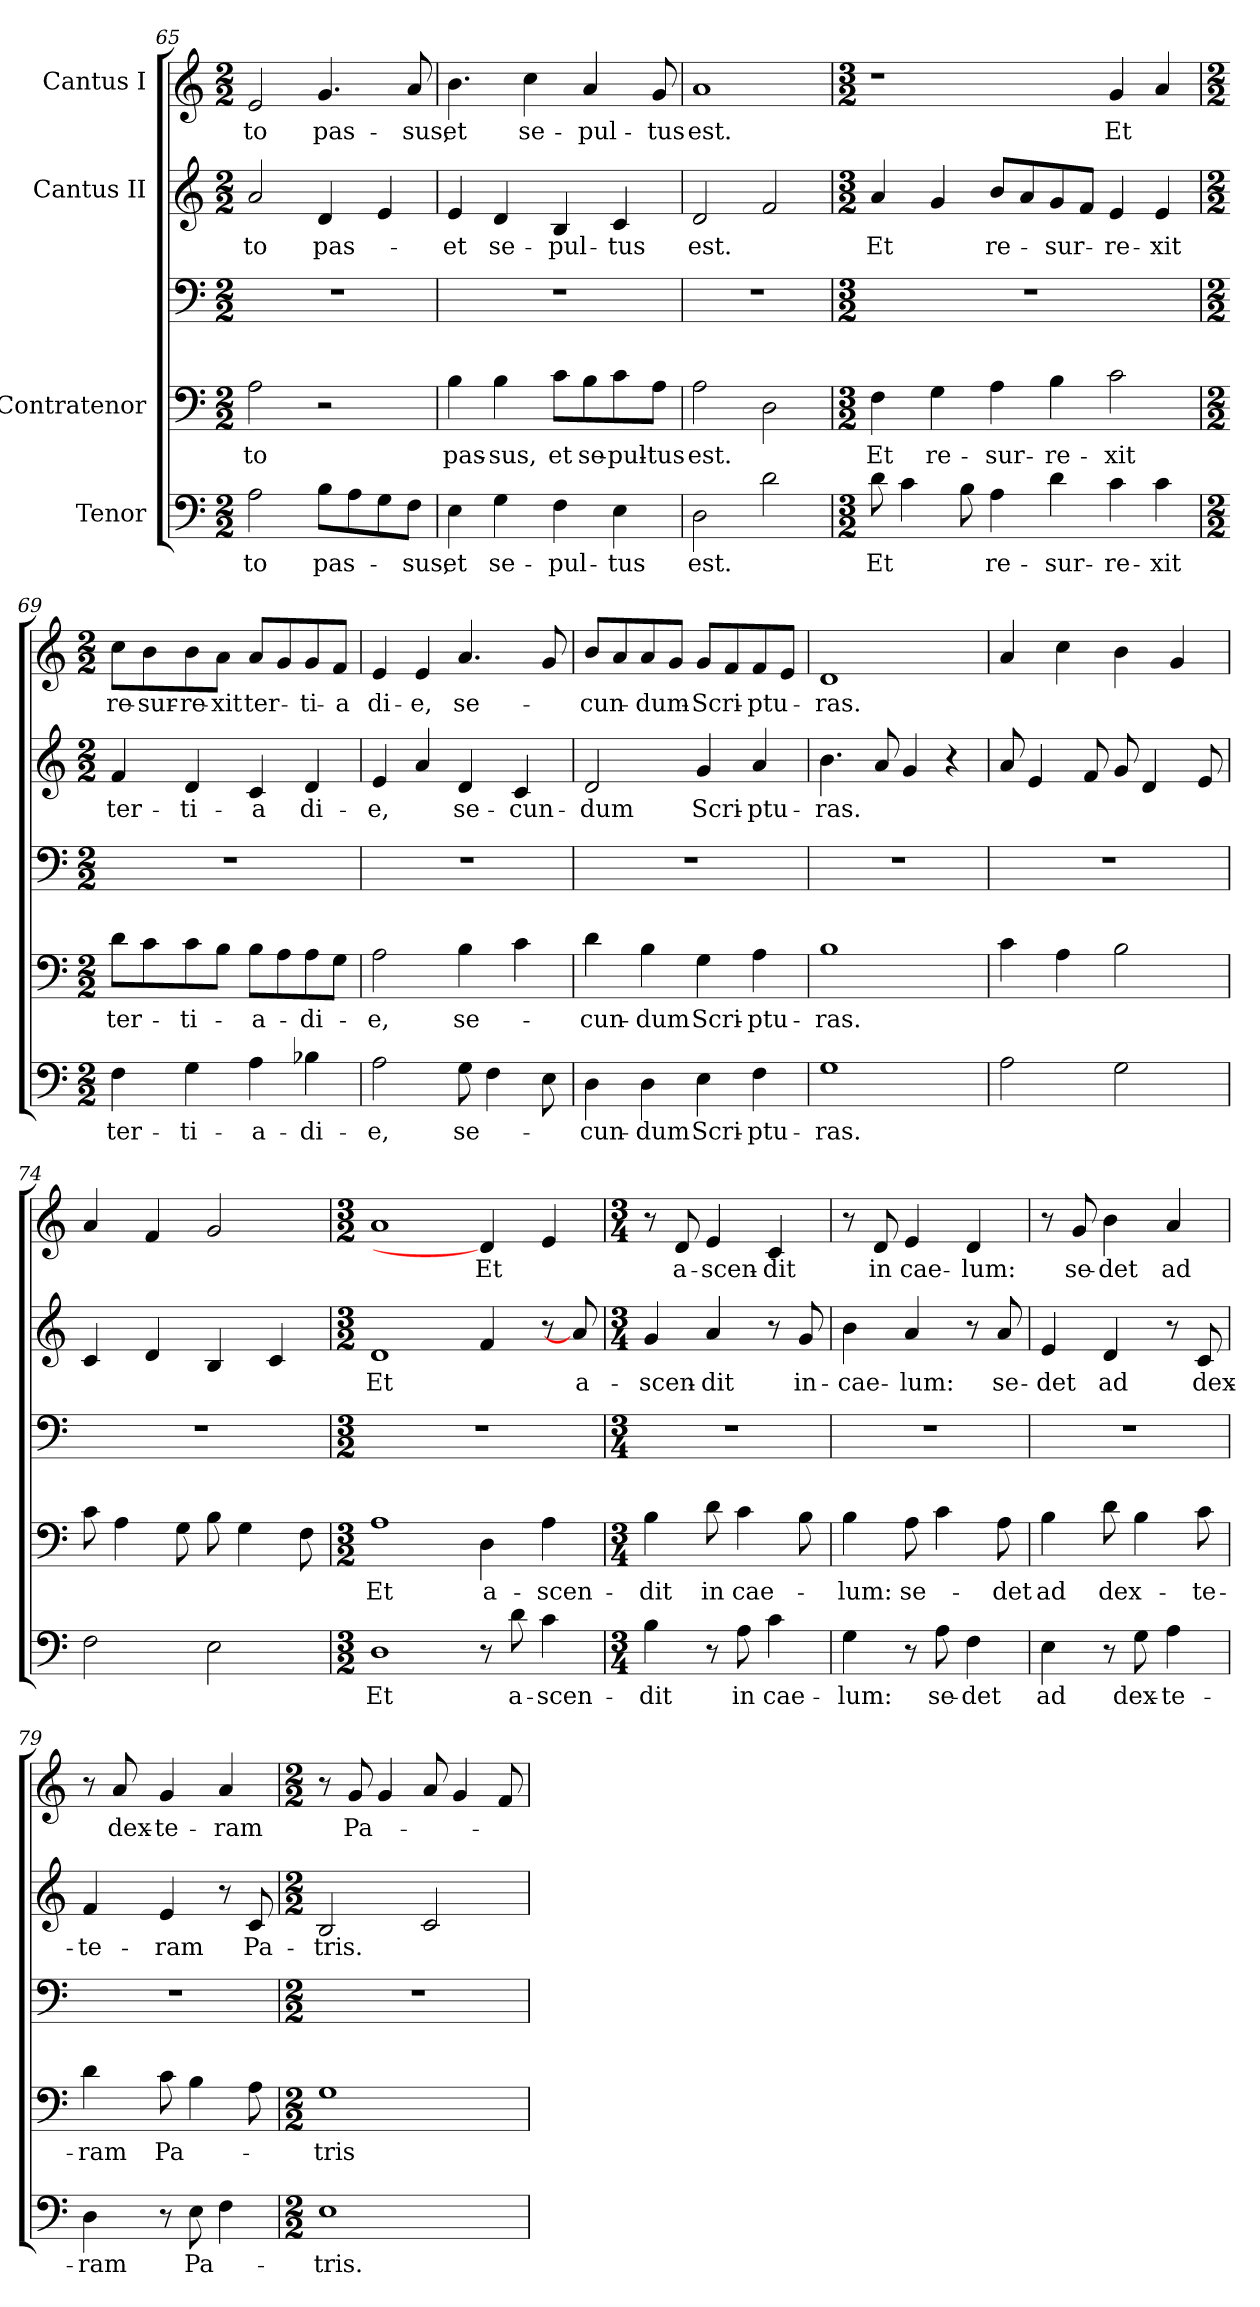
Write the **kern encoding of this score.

**kern	**text	**kern	**text	**kern	**kern	**text	**kern	**text
*part4	*part4	*part3	*part3	*part3	*part2	*part2	*part1	*part1
*staff5	*staff5	*staff4	*staff4	*staff3	*staff2	*staff2	*staff1	*staff1
*I"Tenor	*	*I"Contratenor	*	*	*I"Cantus II	*	*I"Cantus I	*
!!LO:PB:g=z
*clefF4	*	*clefF4	*	*clefF4	*clefG2	*	*clefG2	*
*k[]	*	*k[]	*	*k[]	*k[]	*	*k[]	*
*C:	*	*C:	*	*C:	*C:	*	*C:	*
*M2/2	*	*M2/2	*	*M2/2	*M2/2	*	*M2/2	*
=65	=65	=65	=65	=65	=65	=65	=65	=65
!	!LO:LY:b:color=#000000	!	!LO:LY:b:color=#000000	!	!	!LO:LY:b:color=#000000	!	!LO:LY:b:color=#000000
2Ai\	-to	2Ai\	-to	1r	2ai/	-to	2ei/	-to
!	!LO:LY:b:color=#000000	!	!	!	!	!LO:LY:b:color=#000000	!	!LO:LY:b:color=#000000
8Bi\L	pas-	2r	.	.	4di/	pas-	4.gi/	pas-
8Ai\	.	.	.	.	.	.	.	.
8Gi\	.	.	.	.	4ei/	.	.	.
!	!LO:LY:b:color=#000000	!	!	!	!	!	!	!LO:LY:b:color=#000000
8Fi\J	-sus,	.	.	.	.	.	8ai/L	-sus,
=66	=66	=66	=66	=66	=66	=66	=66	=66
!	!LO:LY:b:color=#000000	!	!LO:LY:b:color=#000000	!	!	!LO:LY:b:color=#000000	!	!LO:LY:b:color=#000000
4Ei\	et	4Bi\	pas-	1r	4ei/	et	4.bi\	et
!	!LO:LY:b:color=#000000	!	!LO:LY:b:color=#000000	!	!	!LO:LY:b:color=#000000	!	!
4Gi\	se-	4Bi\	-sus,	.	4di/	se-	.	.
!	!	!	!	!	!	!	!	!LO:LY:b:color=#000000
.	.	.	.	.	.	.	4cci\	se-
!	!LO:LY:b:color=#000000	!	!LO:LY:b:color=#000000	!	!	!LO:LY:b:color=#000000	!	!
4Fi\	-pul-	8ci\L	et	.	4Bi/	-pul-	.	.
!	!	!	!LO:LY:b:color=#000000	!	!	!	!	!LO:LY:b:color=#000000
.	.	8Bi\	se-	.	.	.	4ai/	-pul-
!	!LO:LY:b:color=#000000	!	!LO:LY:b:color=#000000	!	!	!LO:LY:b:color=#000000	!	!
4Ei\	-tus	8ci\	-pul-	.	4ci/	-tus	.	.
!	!	!	!LO:LY:b:color=#000000	!	!	!	!	!LO:LY:b:color=#000000
.	.	8Ai\J	-tus	.	.	.	8gi/L	-tus
=67	=67	=67	=67	=67	=67	=67	=67	=67
!	!LO:LY:b:color=#000000	!	!LO:LY:b:color=#000000	!	!	!LO:LY:b:color=#000000	!	!LO:LY:b:color=#000000
2Di\	est.	2Ai\	est.	1r	2di/	est.	1ai/	est.
2di\	.	2Di\	.	.	2fi/	.	.	.
=68	=68	=68	=68	=68	=68	=68	=68	=68
*M3/2	*	*M3/2	*	*M3/2	*M3/2	*	*M3/2	*
!	!LO:LY:b:color=#000000	!	!LO:LY:b:color=#000000	!LO:N:vis=1	!	!LO:LY:b:color=#000000	!	!
8di\L	Et	4Fi\	Et	1.r	4ai/	Et	1r	.
4ci\	.	.	.	.	.	.	.	.
!	!	!	!LO:LY:b:color=#000000	!	!	!	!	!
.	.	4Gi\	re-	.	4gi/	.	.	.
8Bi\L	.	.	.	.	.	.	.	.
!	!LO:LY:b:color=#000000	!	!LO:LY:b:color=#000000	!	!	!LO:LY:b:color=#000000	!	!
4Ai\	re-	4Ai\	-sur-	.	8bi/L	re-	.	.
.	.	.	.	.	8ai/	.	.	.
!	!LO:LY:b:color=#000000	!	!LO:LY:b:color=#000000	!	!	!LO:LY:b:color=#000000	!	!
4di\	-sur-	4Bi\	-re-	.	8gi/	-sur-	.	.
.	.	.	.	.	8fi/J	.	.	.
!	!LO:LY:b:color=#000000	!	!LO:LY:b:color=#000000	!	!	!LO:LY:b:color=#000000	!	!LO:LY:b:color=#000000
4ci\	-re-	2ci\	-xit	.	4ei/	-re-	4gi/	Et
!	!LO:LY:b:color=#000000	!	!	!	!	!LO:LY:b:color=#000000	!	!
4ci\	-xit	.	.	.	4ei/	-xit	4ai/	.
!!LO:LB:g=z
=69	=69	=69	=69	=69	=69	=69	=69	=69
*M2/2	*	*M2/2	*	*M2/2	*M2/2	*	*M2/2	*
!	!LO:LY:b:color=#000000	!	!LO:LY:b:color=#000000	!	!	!LO:LY:b:color=#000000	!	!LO:LY:b:color=#000000
4Fi\	ter-	8di\L	ter-	1r	4fi/	ter-	8cci\L	re-
!	!	!	!	!	!	!	!	!LO:LY:b:color=#000000
.	.	8ci\	.	.	.	.	8bi\	-sur-
!	!LO:LY:b:color=#000000	!	!LO:LY:b:color=#000000	!	!	!LO:LY:b:color=#000000	!	!LO:LY:b:color=#000000
4Gi\	-ti-	8ci\	-ti-	.	4di/	-ti-	8bi\	-re-
!	!	!	!	!	!	!	!	!LO:LY:b:color=#000000
.	.	8Bi\J	.	.	.	.	8ai\J	-xit
!	!LO:LY:b:color=#000000	!	!LO:LY:b:color=#000000	!	!	!LO:LY:b:color=#000000	!	!LO:LY:b:color=#000000
4Ai\	-a-	8Bi\L	-a-	.	4ci/	-a	8ai/L	ter-
.	.	8Ai\	.	.	.	.	8gi/	.
!	!LO:LY:b:color=#000000	!	!LO:LY:b:color=#000000	!	!	!LO:LY:b:color=#000000	!	!LO:LY:b:color=#000000
4B-Xi\	-di-	8Ai\	-di-	.	4di/	di-	8gi/	-ti-
!	!	!	!	!	!	!	!	!LO:LY:b:color=#000000
.	.	8Gi\J	.	.	.	.	8fi/J	-a
=70	=70	=70	=70	=70	=70	=70	=70	=70
!	!LO:LY:b:color=#000000	!	!LO:LY:b:color=#000000	!	!	!LO:LY:b:color=#000000	!	!LO:LY:b:color=#000000
2Ai\	-e,	2Ai\	-e,	1r	4ei/	-e,	4ei/	di-
!	!	!	!	!	!	!	!	!LO:LY:b:color=#000000
.	.	.	.	.	4ai/	.	4ei/	-e,
!	!LO:LY:b:color=#000000	!	!LO:LY:b:color=#000000	!	!	!LO:LY:b:color=#000000	!	!LO:LY:b:color=#000000
8Gi\L	se-	4Bi\	se-	.	4di/	se-	4.ai/	se-
4Fi\	.	.	.	.	.	.	.	.
!	!	!	!	!	!	!LO:LY:b:color=#000000	!	!
.	.	4ci\	.	.	4ci/	-cun-	.	.
8Ei\L	.	.	.	.	.	.	8gi/L	.
=71	=71	=71	=71	=71	=71	=71	=71	=71
!	!LO:LY:b:color=#000000	!	!LO:LY:b:color=#000000	!	!	!LO:LY:b:color=#000000	!	!LO:LY:b:color=#000000
4Di\	-cun-	4di\	-cun-	1r	2di/	-dum	8bi/L	-cun-
.	.	.	.	.	.	.	8ai/	.
!	!LO:LY:b:color=#000000	!	!LO:LY:b:color=#000000	!	!	!	!	!LO:LY:b:color=#000000
4Di\	-dum	4Bi\	-dum	.	.	.	8ai/	-dum-
.	.	.	.	.	.	.	8gi/J	.
!	!LO:LY:b:color=#000000	!	!LO:LY:b:color=#000000	!	!	!LO:LY:b:color=#000000	!	!LO:LY:b:color=#000000
4Ei\	Scri-	4Gi\	Scri-	.	4gi/	Scri-	8gi/L	-Scri-
.	.	.	.	.	.	.	8fi/	.
!	!LO:LY:b:color=#000000	!	!LO:LY:b:color=#000000	!	!	!LO:LY:b:color=#000000	!	!LO:LY:b:color=#000000
4Fi\	-ptu-	4Ai\	-ptu-	.	4ai/	-ptu-	8fi/	-ptu-
.	.	.	.	.	.	.	8ei/J	.
=72	=72	=72	=72	=72	=72	=72	=72	=72
!	!LO:LY:b:color=#000000	!	!LO:LY:b:color=#000000	!	!	!LO:LY:b:color=#000000	!	!LO:LY:b:color=#000000
1Gi\	-ras.	1Bi\	-ras.	1r	4.bi\	-ras.	1di/	-ras.
.	.	.	.	.	8ai/L	.	.	.
.	.	.	.	.	4gi/	.	.	.
.	.	.	.	.	4r	.	.	.
!!LO:PB:g=z
=73	=73	=73	=73	=73	=73	=73	=73	=73
2Ai\	.	4ci\	.	1r	8ai/L	.	4ai/	.
.	.	.	.	.	4ei/	.	.	.
.	.	4Ai\	.	.	.	.	4cci\	.
.	.	.	.	.	8fi/L	.	.	.
2Gi\	.	2Bi\	.	.	8gi/L	.	4bi\	.
.	.	.	.	.	4di/	.	.	.
.	.	.	.	.	.	.	4gi/	.
.	.	.	.	.	8ei/L	.	.	.
=74	=74	=74	=74	=74	=74	=74	=74	=74
2Fi\	.	8ci\L	.	1r	4ci/	.	4ai/	.
.	.	4Ai\	.	.	.	.	.	.
.	.	.	.	.	4di/	.	4fi/	.
.	.	8Gi\L	.	.	.	.	.	.
2Ei\	.	8Bi\L	.	.	4Bi/	.	2gi/	.
.	.	4Gi\	.	.	.	.	.	.
.	.	.	.	.	4ci/	.	.	.
.	.	8Fi\L	.	.	.	.	.	.
=75	=75	=75	=75	=75	=75	=75	=75	=75
*M3/2	*	*M3/2	*	*M3/2	*M3/2	*	*M3/2	*
!	!LO:LY:b:color=#000000	!	!LO:LY:b:color=#000000	!LO:N:vis=1	!	!LO:LY:b:color=#000000	!	!
1Di\	Et	1Ai\	Et	1.r	1di/	Et	1ai/	.
!	!	!	!LO:LY:b:color=#000000	!	!	!	!	!LO:LY:b:color=#000000
8r	.	4Di\	a-	.	4fi/	.	4di/]	Et
!	!LO:LY:b:color=#000000	!	!	!	!	!	!	!
8di\L	a-	.	.	.	.	.	.	.
!	!LO:LY:b:color=#000000	!	!LO:LY:b:color=#000000	!	!	!	!	!
4ci\	-scen-	4Ai\	-scen-	.	8r	.	4ei/	.
!	!	!	!	!	!	!LO:LY:b:color=#000000	!	!
.	.	.	.	.	8ai/L]	a-	.	.
=76	=76	=76	=76	=76	=76	=76	=76	=76
*M3/4	*	*M3/4	*	*M3/4	*M3/4	*	*M3/4	*
!	!LO:LY:b:color=#000000	!	!LO:LY:b:color=#000000	!LO:N:vis=1	!	!LO:LY:b:color=#000000	!	!
4Bi\	-dit	4Bi\	-dit	2.r	4gi/	-scen-	8r	.
!	!	!	!	!	!	!	!	!LO:LY:b:color=#000000
.	.	.	.	.	.	.	8di/L	a-
!	!	!	!LO:LY:b:color=#000000	!	!	!LO:LY:b:color=#000000	!	!LO:LY:b:color=#000000
8r	.	8di\L	in	.	4ai/	-dit	4ei/	-scen-
!	!LO:LY:b:color=#000000	!	!LO:LY:b:color=#000000	!	!	!	!	!
8Ai\L	in	4ci\	cae-	.	.	.	.	.
!	!LO:LY:b:color=#000000	!	!	!	!	!	!	!LO:LY:b:color=#000000
4ci\	cae-	.	.	.	8r	.	4ci/	-dit
!	!	!	!	!	!	!LO:LY:b:color=#000000	!	!
.	.	8Bi\L	.	.	8gi/L	in-	.	.
!!LO:LB:g=z
=77	=77	=77	=77	=77	=77	=77	=77	=77
!	!LO:LY:b:color=#000000	!	!LO:LY:b:color=#000000	!LO:N:vis=1	!	!LO:LY:b:color=#000000	!	!
4Gi\	-lum:	4Bi\	-lum:	2.r	4bi\	-cae-	8r	.
!	!	!	!	!	!	!	!	!LO:LY:b:color=#000000
.	.	.	.	.	.	.	8di/L	in
!	!	!	!LO:LY:b:color=#000000	!	!	!LO:LY:b:color=#000000	!	!LO:LY:b:color=#000000
8r	.	8Ai\L	se-	.	4ai/	-lum:	4ei/	cae-
!	!LO:LY:b:color=#000000	!	!	!	!	!	!	!
8Ai\L	se-	4ci\	.	.	.	.	.	.
!	!LO:LY:b:color=#000000	!	!	!	!	!	!	!LO:LY:b:color=#000000
4Fi\	-det	.	.	.	8r	.	4di/	-lum:
!	!	!	!LO:LY:b:color=#000000	!	!	!LO:LY:b:color=#000000	!	!
.	.	8Ai\L	-det	.	8ai/L	se-	.	.
=78	=78	=78	=78	=78	=78	=78	=78	=78
!	!LO:LY:b:color=#000000	!	!LO:LY:b:color=#000000	!LO:N:vis=1	!	!LO:LY:b:color=#000000	!	!
4Ei\	ad	4Bi\	ad	2.r	4ei/	-det	8r	.
!	!	!	!	!	!	!	!	!LO:LY:b:color=#000000
.	.	.	.	.	.	.	8gi/L	se-
!	!	!	!LO:LY:b:color=#000000	!	!	!LO:LY:b:color=#000000	!	!LO:LY:b:color=#000000
8r	.	8di\L	dex-	.	4di/	ad	4bi\	-det
!	!LO:LY:b:color=#000000	!	!	!	!	!	!	!
8Gi\L	dex-	4Bi\	.	.	.	.	.	.
!	!LO:LY:b:color=#000000	!	!	!	!	!	!	!LO:LY:b:color=#000000
4Ai\	-te-	.	.	.	8r	.	4ai/	ad
!	!	!	!LO:LY:b:color=#000000	!	!	!LO:LY:b:color=#000000	!	!
.	.	8ci\L	-te-	.	8ci/L	dex-	.	.
=79	=79	=79	=79	=79	=79	=79	=79	=79
!	!LO:LY:b:color=#000000	!	!LO:LY:b:color=#000000	!LO:N:vis=1	!	!LO:LY:b:color=#000000	!	!
4Di\	-ram	4di\	-ram	2.r	4fi/	-te-	8r	.
!	!	!	!	!	!	!	!	!LO:LY:b:color=#000000
.	.	.	.	.	.	.	8ai/L	dex-
!	!	!	!LO:LY:b:color=#000000	!	!	!LO:LY:b:color=#000000	!	!LO:LY:b:color=#000000
8r	.	8ci\L	Pa-	.	4ei/	-ram	4gi/	-te-
!	!LO:LY:b:color=#000000	!	!	!	!	!	!	!
8Ei\L	Pa-	4Bi\	.	.	.	.	.	.
!	!	!	!	!	!	!	!	!LO:LY:b:color=#000000
4Fi\	.	.	.	.	8r	.	4ai/	-ram
!	!	!	!	!	!	!LO:LY:b:color=#000000	!	!
.	.	8Ai\L	.	.	8ci/L	Pa-	.	.
=80	=80	=80	=80	=80	=80	=80	=80	=80
*M2/2	*	*M2/2	*	*M2/2	*M2/2	*	*M2/2	*
!	!LO:LY:b:color=#000000	!	!LO:LY:b:color=#000000	!	!	!LO:LY:b:color=#000000	!	!
1Ei\	-tris.	1Gi\	-tris	1r	2Bi/	-tris.	8r	.
!	!	!	!	!	!	!	!	!LO:LY:b:color=#000000
.	.	.	.	.	.	.	8gi/L	Pa-
.	.	.	.	.	.	.	4gi/	.
.	.	.	.	.	2ci/	.	8ai/L	.
.	.	.	.	.	.	.	4gi/	.
.	.	.	.	.	.	.	8fi/L	.
=	=	=	=	=	=	=	=	=
*-	*-	*-	*-	*-	*-	*-	*-	*-
